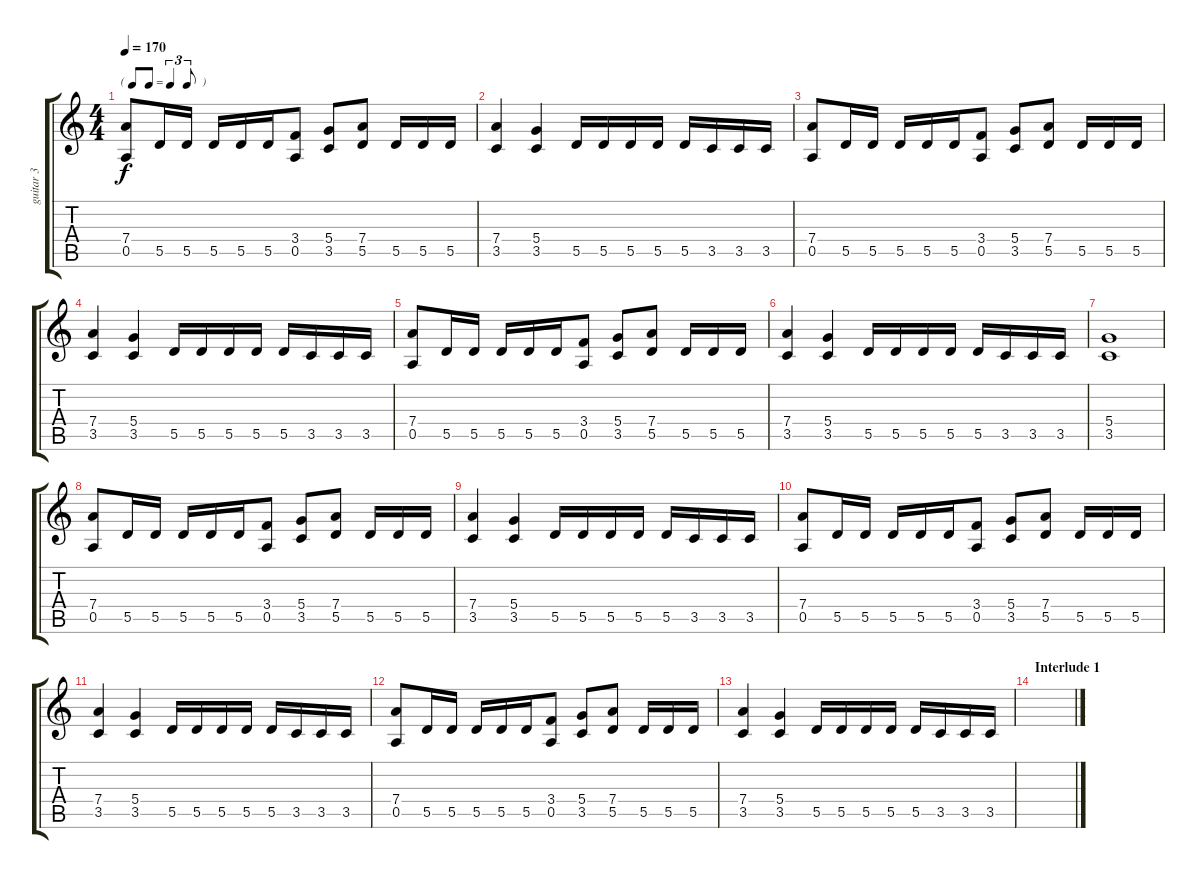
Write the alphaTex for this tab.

\track ("guitar 3" "guitar 3") {instrument distortionguitar}
\staff {score tabs}
\tuning (E4 B3 G3 D3 A2 E2) {hide}
\ts (4 4)
\tf triplet8th
\tempo 170
\clef g2
\ks c
(7.4 0.5).8{dy f} 5.5.16 5.5.16 5.5.16 5.5.16 5.5.16 (3.4 0.5).8 (5.4 3.5).8 (7.4 5.5).8 5.5.16 5.5.16 5.5.16 |
(7.4 3.5).4 (5.4 3.5).4 5.5.16 5.5.16 5.5.16 5.5.16 5.5.16 3.5.16 3.5.16 3.5.16 |
(7.4 0.5).8 5.5.16 5.5.16 5.5.16 5.5.16 5.5.16 (3.4 0.5).8 (5.4 3.5).8 (7.4 5.5).8 5.5.16 5.5.16 5.5.16 |
(7.4 3.5).4 (5.4 3.5).4 5.5.16 5.5.16 5.5.16 5.5.16 5.5.16 3.5.16 3.5.16 3.5.16 |
(7.4 0.5).8 5.5.16 5.5.16 5.5.16 5.5.16 5.5.16 (3.4 0.5).8 (5.4 3.5).8 (7.4 5.5).8 5.5.16 5.5.16 5.5.16 |
(7.4 3.5).4 (5.4 3.5).4 5.5.16 5.5.16 5.5.16 5.5.16 5.5.16 3.5.16 3.5.16 3.5.16 |
(5.4 3.5).1 |
(7.4 0.5).8 5.5.16 5.5.16 5.5.16 5.5.16 5.5.16 (3.4 0.5).8 (5.4 3.5).8 (7.4 5.5).8 5.5.16 5.5.16 5.5.16 |
(7.4 3.5).4 (5.4 3.5).4 5.5.16 5.5.16 5.5.16 5.5.16 5.5.16 3.5.16 3.5.16 3.5.16 |
(7.4 0.5).8 5.5.16 5.5.16 5.5.16 5.5.16 5.5.16 (3.4 0.5).8 (5.4 3.5).8 (7.4 5.5).8 5.5.16 5.5.16 5.5.16 |
(7.4 3.5).4 (5.4 3.5).4 5.5.16 5.5.16 5.5.16 5.5.16 5.5.16 3.5.16 3.5.16 3.5.16 |
(7.4 0.5).8 5.5.16 5.5.16 5.5.16 5.5.16 5.5.16 (3.4 0.5).8 (5.4 3.5).8 (7.4 5.5).8 5.5.16 5.5.16 5.5.16 |
(7.4 3.5).4 (5.4 3.5).4 5.5.16 5.5.16 5.5.16 5.5.16 5.5.16 3.5.16 3.5.16 3.5.16 |
\section ("" "Interlude 1")
